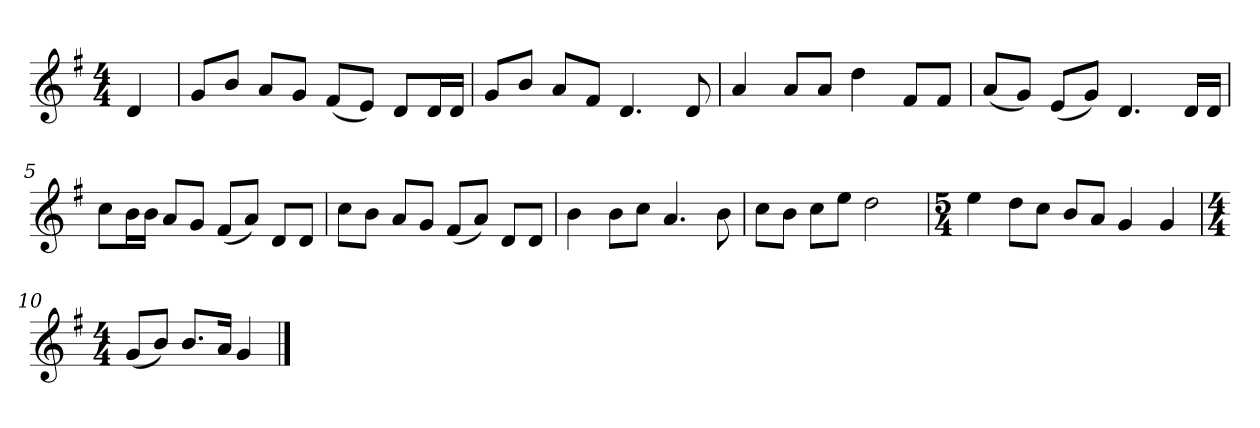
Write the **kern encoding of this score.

**kern
*part1
*staff1
*k[f#]
*M4/4
*MM120
=
4d
=1
8gL
8bJ
8aL
8gJ
(8f#L
8eJ)
8dL
16dL
16dJJ
=2
8gL
8bJ
8aL
8f#J
4.d
8d
=3
4a
8aL
8aJ
4dd
8f#L
8f#J
=4
(8aL
8gJ)
(8eL
8gJ)
4.d
16dLL
16dJJ
=5
8ccL
16bL
16bJJ
8aL
8gJ
(8f#L
8aJ)
8dL
8dJ
=6
8ccL
8bJ
8aL
8gJ
(8f#L
8aJ)
8dL
8dJ
=7
4b
8bL
8ccJ
4.a
8b
=8
8ccL
8bJ
8ccL
8eeJ
2dd
=9
*M5/4
4ee
8ddL
8ccJ
8bL
8aJ
4g
4g
=10
*M4/4
(8gL
8bJ)
8.bL
16aJk
4g
==
*-
